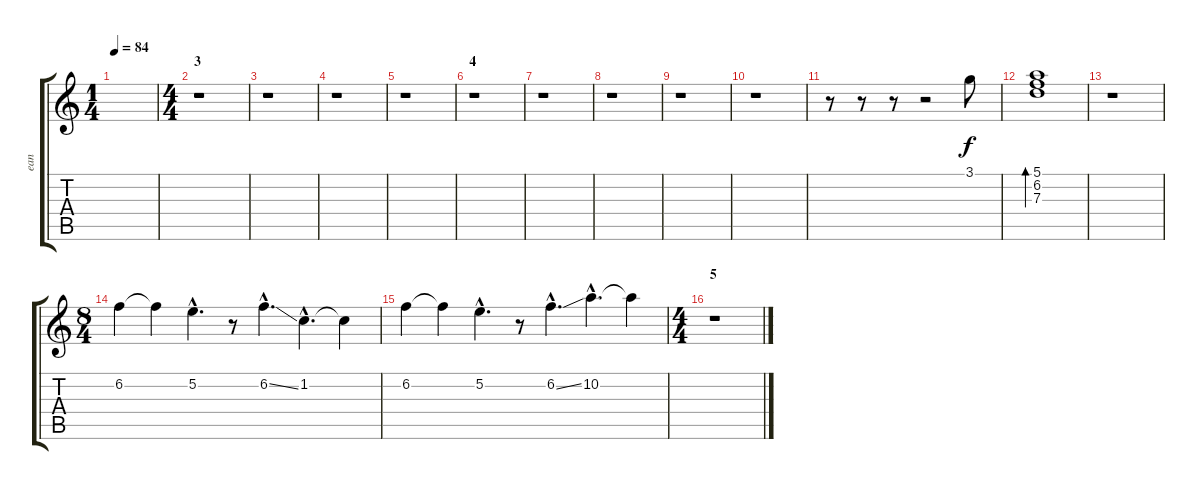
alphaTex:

\track ("ean II" "ean") {instrument electricguitarjazz}
\staff {score tabs}
\tuning (E4 B3 G3 D3 A2 E2) {hide}
\ts (1 4)
\tempo 84
\clef g2
\ks c
|
\ts (4 4)
\section ("" "3")
r.1 |
r.1 |
r.1 |
r.1 |
\section ("" "4")
r.1 |
r.1 |
r.1 |
r.1 |
r.1 |
r.8 r.8 r.8 r.2 3.1.8 |
(5.1 6.2 7.3).1{bd 240} |
r.1 |
\ts (8 4)
6.2.4 6.2{t}.4 5.2{hac}.4{d} r.8 6.2{ss hac}.4{d} 1.2{hac}.4{d} 1.2{t}.4 |
6.2.4 6.2{t}.4 5.2{hac}.4{d} r.8 6.2{ss hac}.4{d} 10.2{hac}.4{d} 10.2{t}.4 |
\ts (4 4)
\section ("" "5")
r.1
